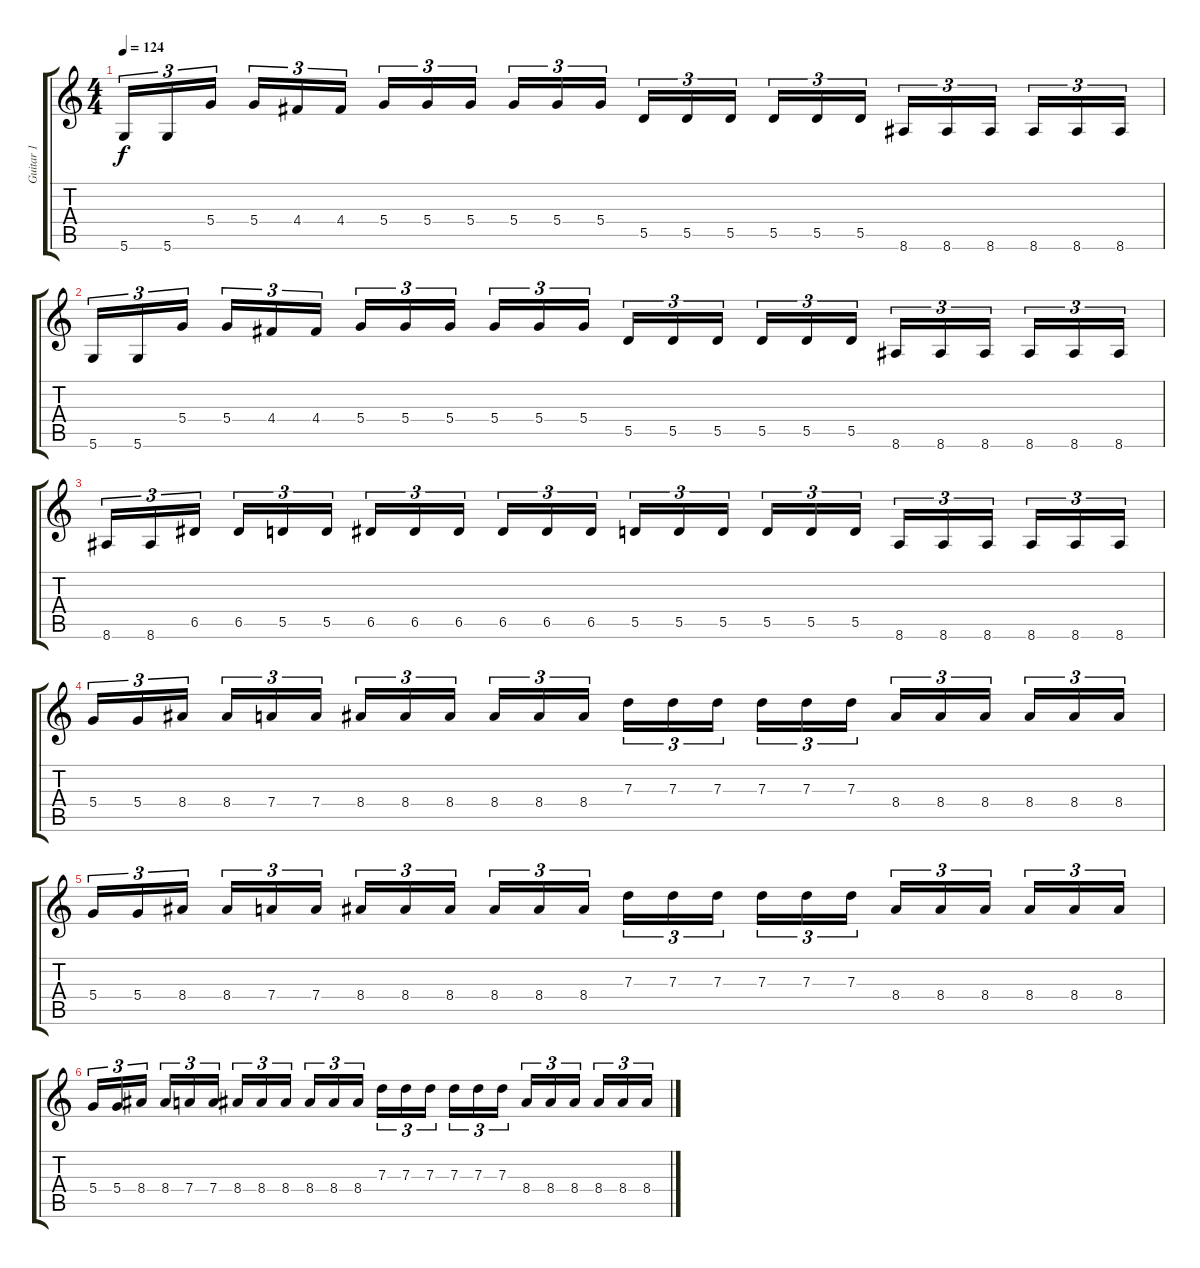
\track ("Guitar 1" "Guitar 1") {instrument distortionguitar}
\staff {score tabs}
\tuning (E4 B3 G3 D3 A2 D2) {hide}
\ts (4 4)
\tempo 124
\clef g2
\ks c
5.6.16{tu (3 2) dy f} 5.6.16{tu (3 2)} 5.4.16{tu (3 2)} 5.4.16{tu (3 2)} 4.4.16{tu (3 2)} 4.4.16{tu (3 2)} 5.4.16{tu (3 2)} 5.4.16{tu (3 2)} 5.4.16{tu (3 2)} 5.4.16{tu (3 2)} 5.4.16{tu (3 2)} 5.4.16{tu (3 2)} 5.5.16{tu (3 2)} 5.5.16{tu (3 2)} 5.5.16{tu (3 2)} 5.5.16{tu (3 2)} 5.5.16{tu (3 2)} 5.5.16{tu (3 2)} 8.6.16{tu (3 2)} 8.6.16{tu (3 2)} 8.6.16{tu (3 2)} 8.6.16{tu (3 2)} 8.6.16{tu (3 2)} 8.6.16{tu (3 2)} |
5.6.16{tu (3 2)} 5.6.16{tu (3 2)} 5.4.16{tu (3 2)} 5.4.16{tu (3 2)} 4.4.16{tu (3 2)} 4.4.16{tu (3 2)} 5.4.16{tu (3 2)} 5.4.16{tu (3 2)} 5.4.16{tu (3 2)} 5.4.16{tu (3 2)} 5.4.16{tu (3 2)} 5.4.16{tu (3 2)} 5.5.16{tu (3 2)} 5.5.16{tu (3 2)} 5.5.16{tu (3 2)} 5.5.16{tu (3 2)} 5.5.16{tu (3 2)} 5.5.16{tu (3 2)} 8.6.16{tu (3 2)} 8.6.16{tu (3 2)} 8.6.16{tu (3 2)} 8.6.16{tu (3 2)} 8.6.16{tu (3 2)} 8.6.16{tu (3 2)} |
8.6.16{tu (3 2)} 8.6.16{tu (3 2)} 6.5.16{tu (3 2)} 6.5.16{tu (3 2)} 5.5.16{tu (3 2)} 5.5.16{tu (3 2)} 6.5.16{tu (3 2)} 6.5.16{tu (3 2)} 6.5.16{tu (3 2)} 6.5.16{tu (3 2)} 6.5.16{tu (3 2)} 6.5.16{tu (3 2)} 5.5.16{tu (3 2)} 5.5.16{tu (3 2)} 5.5.16{tu (3 2)} 5.5.16{tu (3 2)} 5.5.16{tu (3 2)} 5.5.16{tu (3 2)} 8.6.16{tu (3 2)} 8.6.16{tu (3 2)} 8.6.16{tu (3 2)} 8.6.16{tu (3 2)} 8.6.16{tu (3 2)} 8.6.16{tu (3 2)} |
5.4.16{tu (3 2)} 5.4.16{tu (3 2)} 8.4.16{tu (3 2)} 8.4.16{tu (3 2)} 7.4.16{tu (3 2)} 7.4.16{tu (3 2)} 8.4.16{tu (3 2)} 8.4.16{tu (3 2)} 8.4.16{tu (3 2)} 8.4.16{tu (3 2)} 8.4.16{tu (3 2)} 8.4.16{tu (3 2)} 7.3.16{tu (3 2)} 7.3.16{tu (3 2)} 7.3.16{tu (3 2)} 7.3.16{tu (3 2)} 7.3.16{tu (3 2)} 7.3.16{tu (3 2)} 8.4.16{tu (3 2)} 8.4.16{tu (3 2)} 8.4.16{tu (3 2)} 8.4.16{tu (3 2)} 8.4.16{tu (3 2)} 8.4.16{tu (3 2)} |
5.4.16{tu (3 2)} 5.4.16{tu (3 2)} 8.4.16{tu (3 2)} 8.4.16{tu (3 2)} 7.4.16{tu (3 2)} 7.4.16{tu (3 2)} 8.4.16{tu (3 2)} 8.4.16{tu (3 2)} 8.4.16{tu (3 2)} 8.4.16{tu (3 2)} 8.4.16{tu (3 2)} 8.4.16{tu (3 2)} 7.3.16{tu (3 2)} 7.3.16{tu (3 2)} 7.3.16{tu (3 2)} 7.3.16{tu (3 2)} 7.3.16{tu (3 2)} 7.3.16{tu (3 2)} 8.4.16{tu (3 2)} 8.4.16{tu (3 2)} 8.4.16{tu (3 2)} 8.4.16{tu (3 2)} 8.4.16{tu (3 2)} 8.4.16{tu (3 2)} |
5.4.16{tu (3 2)} 5.4.16{tu (3 2)} 8.4.16{tu (3 2)} 8.4.16{tu (3 2)} 7.4.16{tu (3 2)} 7.4.16{tu (3 2)} 8.4.16{tu (3 2)} 8.4.16{tu (3 2)} 8.4.16{tu (3 2)} 8.4.16{tu (3 2)} 8.4.16{tu (3 2)} 8.4.16{tu (3 2)} 7.3.16{tu (3 2)} 7.3.16{tu (3 2)} 7.3.16{tu (3 2)} 7.3.16{tu (3 2)} 7.3.16{tu (3 2)} 7.3.16{tu (3 2)} 8.4.16{tu (3 2)} 8.4.16{tu (3 2)} 8.4.16{tu (3 2)} 8.4.16{tu (3 2)} 8.4.16{tu (3 2)} 8.4.16{tu (3 2)}
